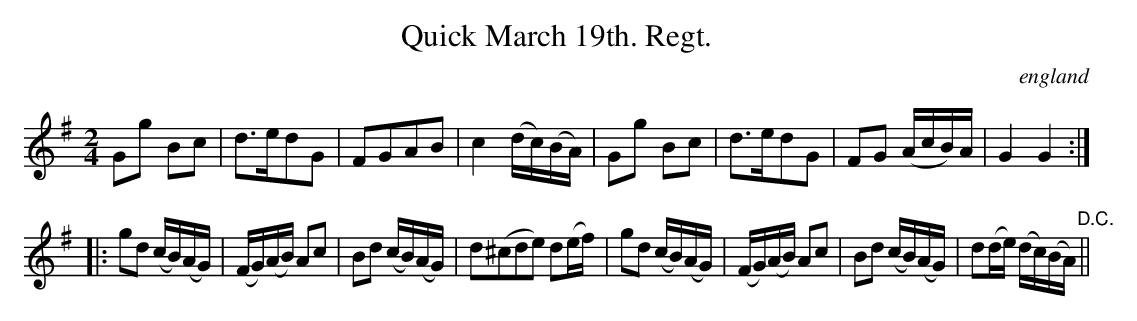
X:1
T:Quick March 19th. Regt.
O:england
M:2/4
L:1/8
K:G
Gg Bc|d>edG|FGAB         |c2 (d/c/)(B/A/)|\
Gg Bc|d>edG|FG (A/c/B/)A/|G2  G2        ::
gd (c/B/)(A/G/)|(F/G/)(A/B/) Ac|Bd (c/B/)(A/G/)|d(^cde)  d(e/f/)           |\
gd (c/B/)(A/G/)|(F/G/)(A/B/) Ac|Bd (c/B/)(A/G/)|d(d/e/) (d/c/)(B/A/)"D.C."||
